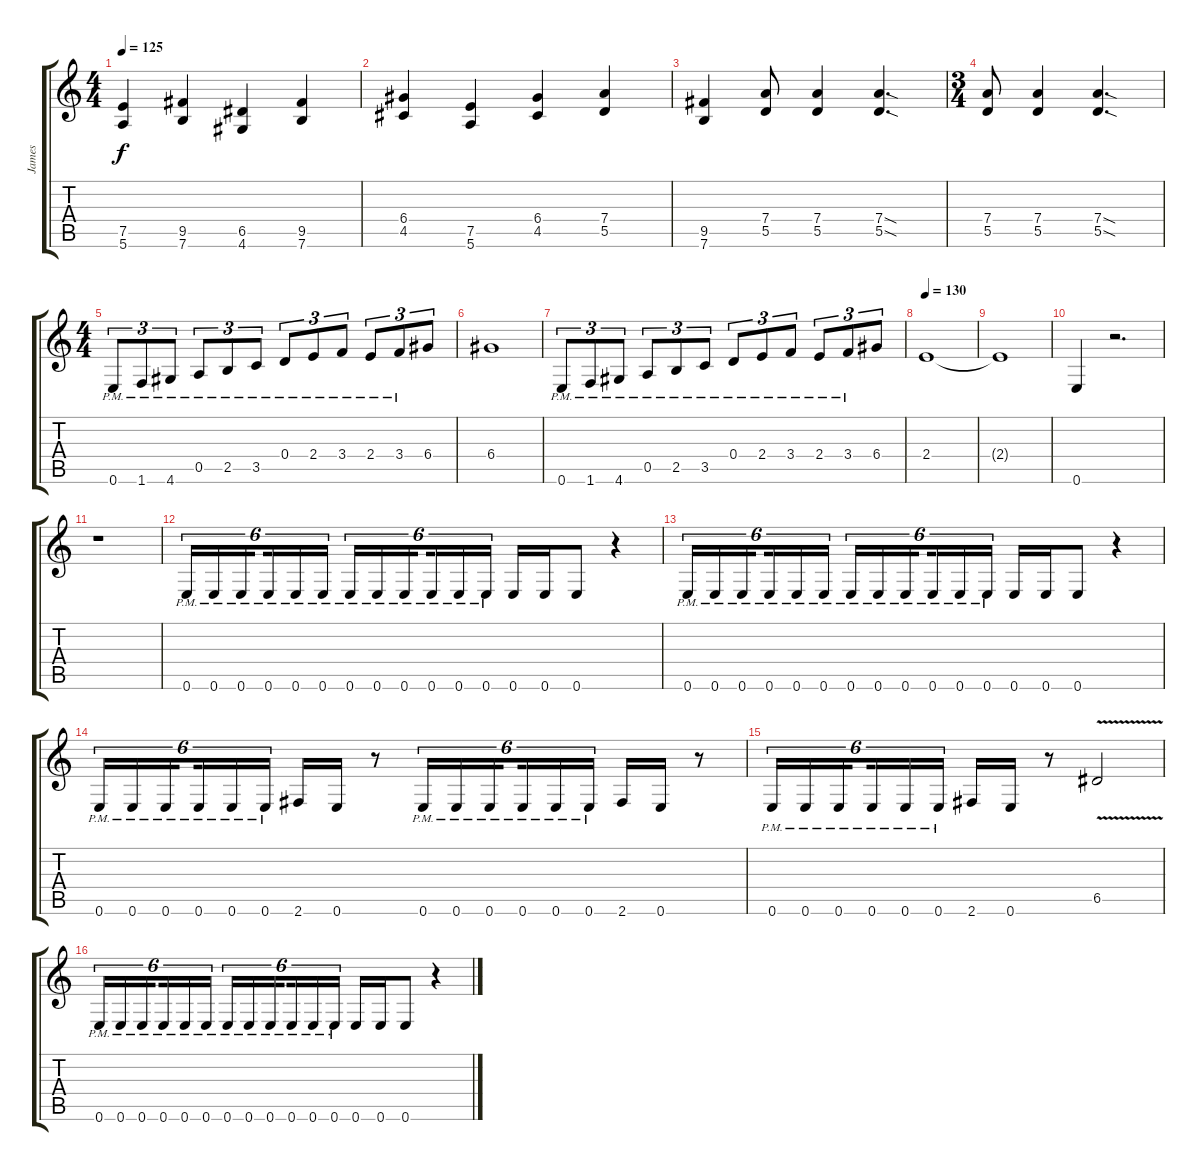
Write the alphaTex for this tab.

\track ("James" "James") {instrument overdrivenguitar}
\staff {score tabs}
\tuning (E4 B3 G3 D3 A2 E2) {hide}
\ts (4 4)
\tempo 125
\clef g2
\ks c
(7.5 5.6).4{dy f} (9.5 7.6).4 (6.5 4.6).4 (9.5 7.6).4 |
(6.4 4.5).4 (7.5 5.6).4 (6.4 4.5).4 (7.4 5.5).4 |
(9.5 7.6).4 (7.4 5.5).8 (7.4 5.5).4 (7.4{sod} 5.5{sod}).4{d} |
\ts (3 4)
(7.4 5.5).8 (7.4 5.5).4 (7.4{sod} 5.5{sod}).4{d} |
\ts (4 4)
0.6{pm}.8{tu (3 2)} 1.6{pm}.8{tu (3 2)} 4.6{pm}.8{tu (3 2)} 0.5{pm}.8{tu (3 2)} 2.5{pm}.8{tu (3 2)} 3.5{pm}.8{tu (3 2)} 0.4{pm}.8{tu (3 2)} 2.4{pm}.8{tu (3 2)} 3.4{pm}.8{tu (3 2)} 2.4{pm}.8{tu (3 2)} 3.4{pm}.8{tu (3 2)} 6.4.8{tu (3 2)} |
6.4.1 |
0.6{pm}.8{tu (3 2)} 1.6{pm}.8{tu (3 2)} 4.6{pm}.8{tu (3 2)} 0.5{pm}.8{tu (3 2)} 2.5{pm}.8{tu (3 2)} 3.5{pm}.8{tu (3 2)} 0.4{pm}.8{tu (3 2)} 2.4{pm}.8{tu (3 2)} 3.4{pm}.8{tu (3 2)} 2.4{pm}.8{tu (3 2)} 3.4{pm}.8{tu (3 2)} 6.4.8{tu (3 2)} |
\tempo 130
2.4.1 |
2.4{t}.1 |
0.6.4 r.2{d} |
r.1 |
0.6{pm}.16{tu (6 4)} 0.6{pm}.16{tu (6 4)} 0.6{pm}.16{tu (6 4) beam splitsecondary} 0.6{pm}.16{tu (6 4)} 0.6{pm}.16{tu (6 4)} 0.6{pm}.16{tu (6 4)} 0.6{pm}.16{tu (6 4)} 0.6{pm}.16{tu (6 4)} 0.6{pm}.16{tu (6 4) beam splitsecondary} 0.6{pm}.16{tu (6 4)} 0.6{pm}.16{tu (6 4)} 0.6{pm}.16{tu (6 4)} 0.6.16 0.6.16 0.6.8 r.4 |
0.6{pm}.16{tu (6 4)} 0.6{pm}.16{tu (6 4)} 0.6{pm}.16{tu (6 4) beam splitsecondary} 0.6{pm}.16{tu (6 4)} 0.6{pm}.16{tu (6 4)} 0.6{pm}.16{tu (6 4)} 0.6{pm}.16{tu (6 4)} 0.6{pm}.16{tu (6 4)} 0.6{pm}.16{tu (6 4) beam splitsecondary} 0.6{pm}.16{tu (6 4)} 0.6{pm}.16{tu (6 4)} 0.6{pm}.16{tu (6 4)} 0.6.16 0.6.16 0.6.8 r.4 |
0.6{pm}.16{tu (6 4)} 0.6{pm}.16{tu (6 4)} 0.6{pm}.16{tu (6 4) beam splitsecondary} 0.6{pm}.16{tu (6 4)} 0.6{pm}.16{tu (6 4)} 0.6{pm}.16{tu (6 4)} 2.6.16 0.6.16 r.8 0.6{pm}.16{tu (6 4)} 0.6{pm}.16{tu (6 4)} 0.6{pm}.16{tu (6 4) beam splitsecondary} 0.6{pm}.16{tu (6 4)} 0.6{pm}.16{tu (6 4)} 0.6{pm}.16{tu (6 4)} 2.6.16 0.6.16 r.8 |
0.6{pm}.16{tu (6 4)} 0.6{pm}.16{tu (6 4)} 0.6{pm}.16{tu (6 4) beam splitsecondary} 0.6{pm}.16{tu (6 4)} 0.6{pm}.16{tu (6 4)} 0.6{pm}.16{tu (6 4)} 2.6.16 0.6.16 r.8 6.5{v}.2 |
0.6{pm}.16{tu (6 4)} 0.6{pm}.16{tu (6 4)} 0.6{pm}.16{tu (6 4) beam splitsecondary} 0.6{pm}.16{tu (6 4)} 0.6{pm}.16{tu (6 4)} 0.6{pm}.16{tu (6 4)} 0.6{pm}.16{tu (6 4)} 0.6{pm}.16{tu (6 4)} 0.6{pm}.16{tu (6 4) beam splitsecondary} 0.6{pm}.16{tu (6 4)} 0.6{pm}.16{tu (6 4)} 0.6{pm}.16{tu (6 4)} 0.6.16 0.6.16 0.6.8 r.4
